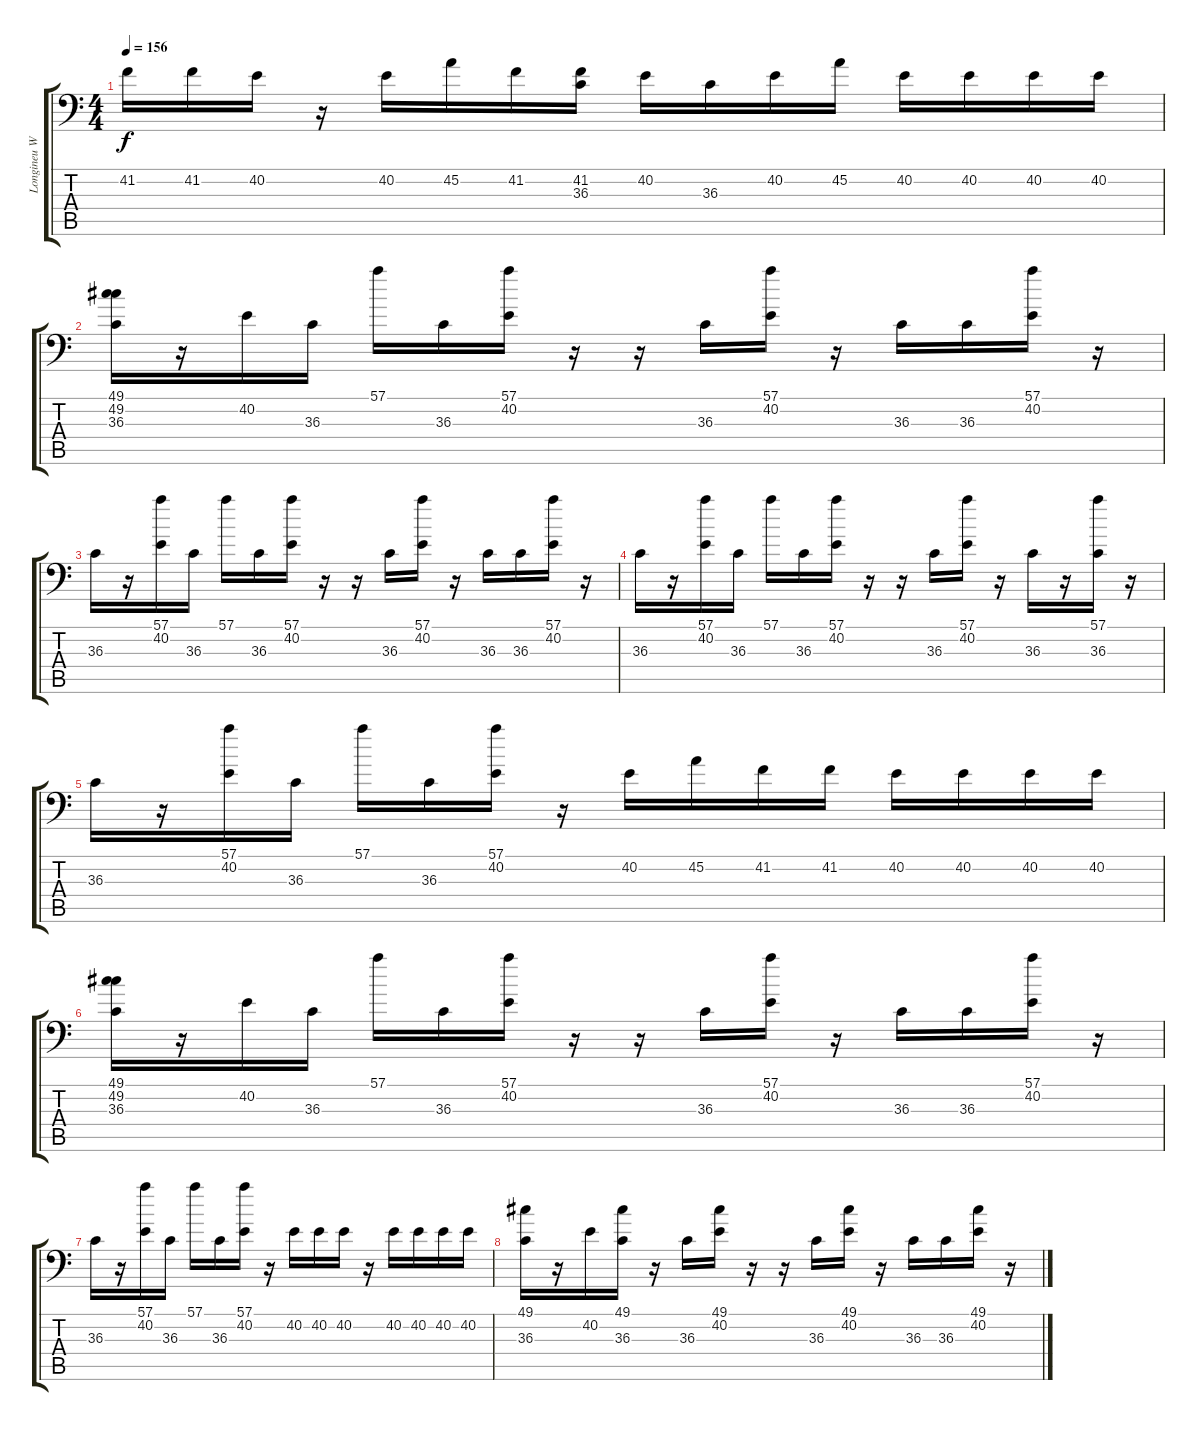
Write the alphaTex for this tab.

\track ("Longineu W. Parsons III" "Longineu W") {instrument acousticgrandpiano}
\staff {score tabs}
\tuning (C-1 C-1 C-1 C-1 C-1 C-1) {hide}
\ts (4 4)
\tempo 156
\clef f4
\ks c
41.2.16{dy f} 41.2.16 40.2.16 r.16 40.2.16 45.2.16 41.2.16 (41.2 36.3).16 40.2.16 36.3.16 40.2.16 45.2.16 40.2.16 40.2.16 40.2.16 40.2.16 |
(49.1 49.2 36.3).16 r.16 40.2.16 36.3.16 57.1.16 36.3.16 (57.1 40.2).16 r.16 r.16 36.3.16 (57.1 40.2).16 r.16 36.3.16 36.3.16 (57.1 40.2).16 r.16 |
36.3.16 r.16 (57.1 40.2).16 36.3.16 57.1.16 36.3.16 (57.1 40.2).16 r.16 r.16 36.3.16 (57.1 40.2).16 r.16 36.3.16 36.3.16 (57.1 40.2).16 r.16 |
36.3.16 r.16 (57.1 40.2).16 36.3.16 57.1.16 36.3.16 (57.1 40.2).16 r.16 r.16 36.3.16 (57.1 40.2).16 r.16 36.3.16 r.16 (57.1 36.3).16 r.16 |
36.3.16 r.16 (57.1 40.2).16 36.3.16 57.1.16 36.3.16 (57.1 40.2).16 r.16 40.2.16 45.2.16 41.2.16 41.2.16 40.2.16 40.2.16 40.2.16 40.2.16 |
(49.1 49.2 36.3).16 r.16 40.2.16 36.3.16 57.1.16 36.3.16 (57.1 40.2).16 r.16 r.16 36.3.16 (57.1 40.2).16 r.16 36.3.16 36.3.16 (57.1 40.2).16 r.16 |
36.3.16 r.16 (57.1 40.2).16 36.3.16 57.1.16 36.3.16 (57.1 40.2).16 r.16 40.2.16 40.2.16 40.2.16 r.16 40.2.16 40.2.16 40.2.16 40.2.16 |
(49.1 36.3).16 r.16 40.2.16 (49.1 36.3).16 r.16 36.3.16 (49.1 40.2).16 r.16 r.16 36.3.16 (49.1 40.2).16 r.16 36.3.16 36.3.16 (49.1 40.2).16 r.16
